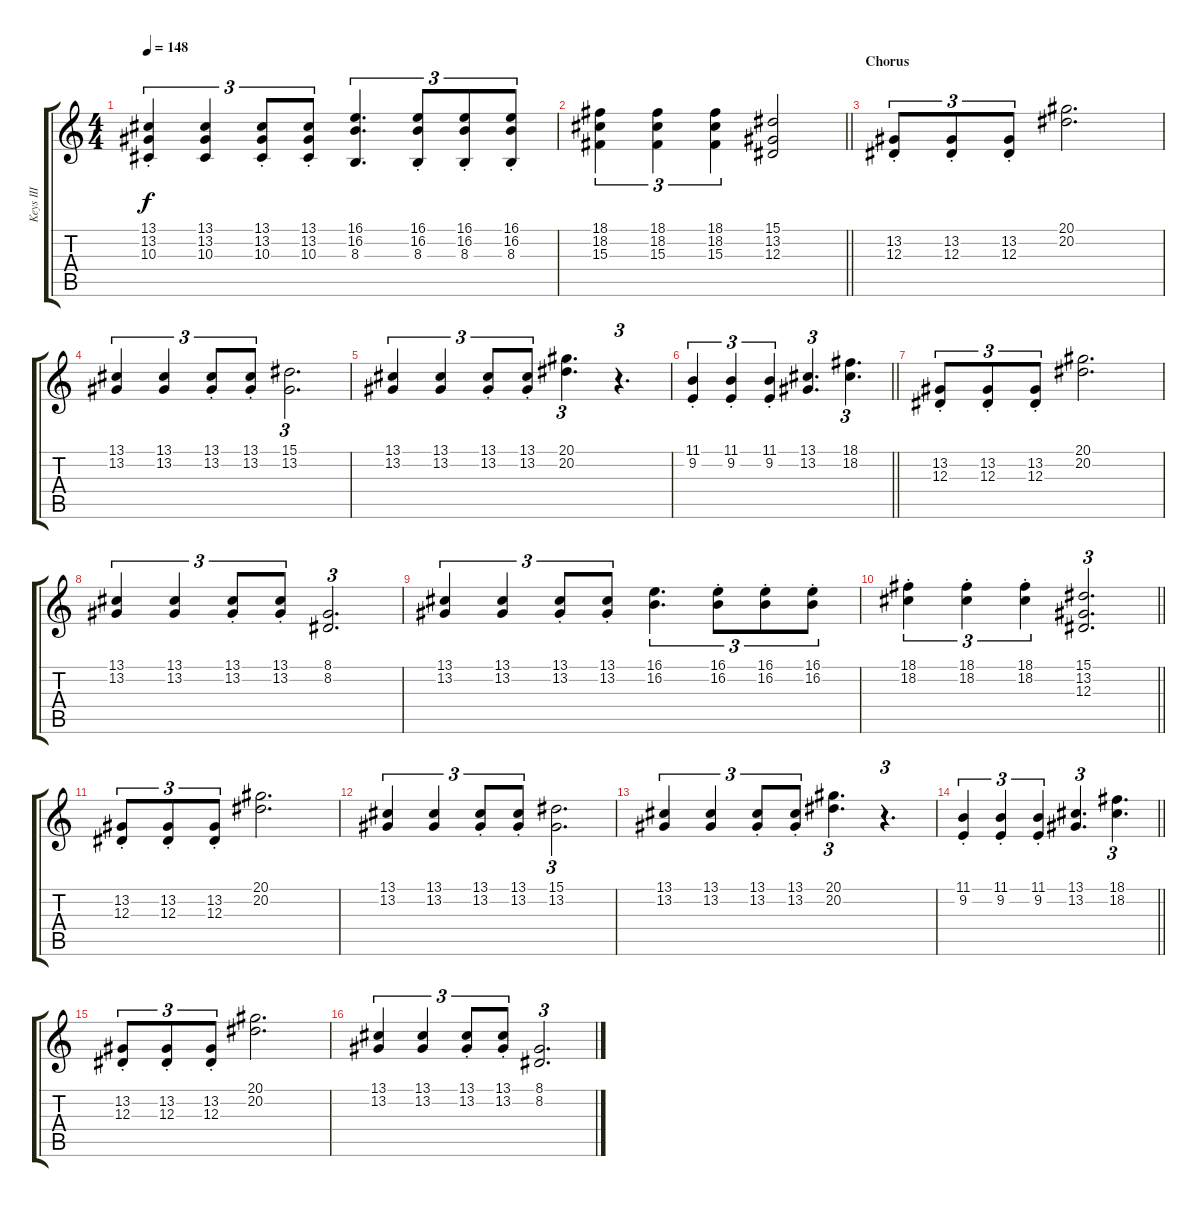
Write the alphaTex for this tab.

\track ("Keys III" "Keys III") {instrument brasssection}
\staff {score tabs}
\tuning (C4 G3 Eb3 Bb2 F2 C2) {hide}
\ts (4 4)
\tempo 148
\clef g2
\ks c
(13.1{st} 13.2{st} 10.3{st}).4{tu (3 2) dy f} (13.1 13.2 10.3).4{tu (3 2)} (13.1{st} 13.2{st} 10.3{st}).8{tu (3 2)} (13.1{st} 13.2{st} 10.3{st}).8{tu (3 2)} (16.1 16.2 8.3).4{d tu (3 2)} (16.1{st} 16.2{st} 8.3{st}).8{tu (3 2)} (16.1{st} 16.2{st} 8.3{st}).8{tu (3 2)} (16.1{st} 16.2{st} 8.3{st}).8{tu (3 2)} |
\barLineRight lightlight
(18.1 18.2 15.3).4{tu (3 2)} (18.1 18.2 15.3).4{tu (3 2)} (18.1 18.2 15.3).4{tu (3 2)} (15.1 13.2 12.3).2 |
\section ("" "Chorus")
(13.2{st} 12.3{st}).8{tu (3 2) volume 15} (13.2{st} 12.3{st}).8{tu (3 2)} (13.2{st} 12.3{st}).8{tu (3 2)} (20.1 20.2).2{d} |
(13.1 13.2).4{tu (3 2)} (13.1 13.2).4{tu (3 2)} (13.1{st} 13.2{st}).8{tu (3 2)} (13.1{st} 13.2{st}).8{tu (3 2)} (15.1 13.2).2{d tu (3 2)} |
(13.1 13.2).4{tu (3 2)} (13.1 13.2).4{tu (3 2)} (13.1{st} 13.2{st}).8{tu (3 2)} (13.1{st} 13.2{st}).8{tu (3 2)} (20.1 20.2).4{d tu (3 2)} r.4{d tu (3 2)} |
\barLineRight lightlight
(11.1{st} 9.2{st}).4{tu (3 2)} (11.1{st} 9.2{st}).4{tu (3 2)} (11.1{st} 9.2{st}).4{tu (3 2)} (13.1 13.2).4{d tu (3 2)} (18.1 18.2).4{d tu (3 2)} |
\section ("" "")
(13.2{st} 12.3{st}).8{tu (3 2)} (13.2{st} 12.3{st}).8{tu (3 2)} (13.2{st} 12.3{st}).8{tu (3 2)} (20.1 20.2).2{d} |
(13.1 13.2).4{tu (3 2)} (13.1 13.2).4{tu (3 2)} (13.1{st} 13.2{st}).8{tu (3 2)} (13.1{st} 13.2{st}).8{tu (3 2)} (8.1 8.2).2{d tu (3 2)} |
(13.1 13.2).4{tu (3 2)} (13.1 13.2).4{tu (3 2)} (13.1{st} 13.2{st}).8{tu (3 2)} (13.1{st} 13.2{st}).8{tu (3 2)} (16.1 16.2).4{d tu (3 2)} (16.1{st} 16.2{st}).8{tu (3 2)} (16.1{st} 16.2{st}).8{tu (3 2)} (16.1{st} 16.2{st}).8{tu (3 2)} |
\barLineRight lightlight
(18.1{st} 18.2{st}).4{tu (3 2)} (18.1{st} 18.2{st}).4{tu (3 2)} (18.1{st} 18.2{st}).4{tu (3 2)} (15.1 13.2 12.3).2{d tu (3 2)} |
\section ("" "")
(13.2{st} 12.3{st}).8{tu (3 2)} (13.2{st} 12.3{st}).8{tu (3 2)} (13.2{st} 12.3{st}).8{tu (3 2)} (20.1 20.2).2{d} |
(13.1 13.2).4{tu (3 2)} (13.1 13.2).4{tu (3 2)} (13.1{st} 13.2{st}).8{tu (3 2)} (13.1{st} 13.2{st}).8{tu (3 2)} (15.1 13.2).2{d tu (3 2)} |
(13.1 13.2).4{tu (3 2)} (13.1 13.2).4{tu (3 2)} (13.1{st} 13.2{st}).8{tu (3 2)} (13.1{st} 13.2{st}).8{tu (3 2)} (20.1 20.2).4{d tu (3 2)} r.4{d tu (3 2)} |
\barLineRight lightlight
(11.1{st} 9.2{st}).4{tu (3 2)} (11.1{st} 9.2{st}).4{tu (3 2)} (11.1{st} 9.2{st}).4{tu (3 2)} (13.1 13.2).4{d tu (3 2)} (18.1 18.2).4{d tu (3 2)} |
\section ("" "")
(13.2{st} 12.3{st}).8{tu (3 2)} (13.2{st} 12.3{st}).8{tu (3 2)} (13.2{st} 12.3{st}).8{tu (3 2)} (20.1 20.2).2{d} |
(13.1 13.2).4{tu (3 2)} (13.1 13.2).4{tu (3 2)} (13.1{st} 13.2{st}).8{tu (3 2)} (13.1{st} 13.2{st}).8{tu (3 2)} (8.1 8.2).2{d tu (3 2)}
